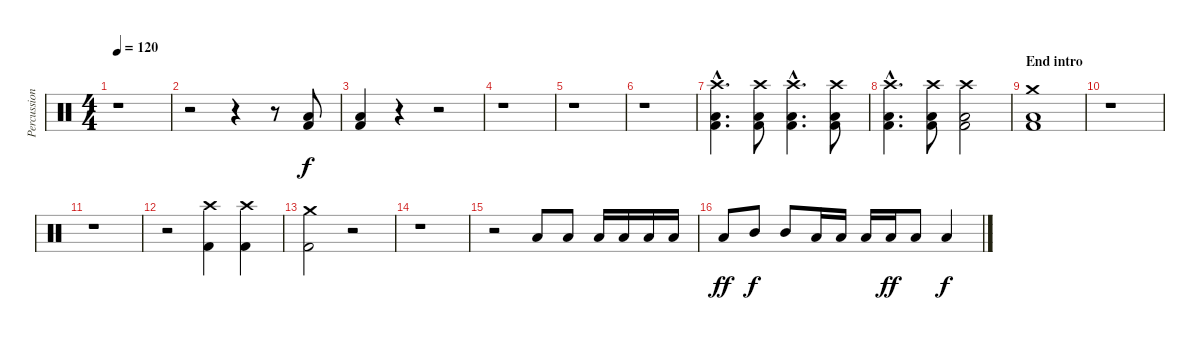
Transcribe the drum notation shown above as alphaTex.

\track ("Percussion" "Percussion") {instrument percussion}
\staff {score}
\articulation defaults
\ts (4 4)
\tempo 120
\clef neutral
\ks c
r.1{dy f} |
r.2 r.4 r.8 ("Low Floor Tom (hit)" "Kick (hit) 2").8 |
("Low Floor Tom (hit)" "Kick (hit) 2").4 r.4 r.2 |
r.1 |
r.1 |
r.1 |
("Crash high (hit)"{hac} "Low Floor Tom (hit)"{hac} "Kick (hit) 2"{hac}).4{d} ("Crash high (hit)" "Low Floor Tom (hit)" "Kick (hit) 2").8 ("Crash high (hit)"{hac} "Low Floor Tom (hit)"{hac} "Kick (hit) 2"{hac}).4{d} ("Crash high (hit)" "Low Floor Tom (hit)" "Kick (hit) 2").8 |
("Crash high (hit)"{hac} "Low Floor Tom (hit)"{hac} "Kick (hit) 2"{hac}).4{d} ("Crash high (hit)" "Low Floor Tom (hit)" "Kick (hit) 2").8 ("Crash high (hit)" "Low Floor Tom (hit)" "Kick (hit) 2").2 |
\section ("" "End intro")
("Crash medium (hit)" "Low Floor Tom (hit)" "Kick (hit) 2").1 |
r.1 |
r.1 |
r.2 ("Crash high (hit)" "Kick (hit) 2").4 ("Crash high (hit)" "Kick (hit) 2").4 |
("Crash medium (hit)" "Kick (hit) 2").2 r.2 |
r.1 |
r.2 "Low Tom (hit)".8 "Low Tom (hit)".8 "Low Tom (hit)".16 "Low Tom (hit)".16 "Low Tom (hit)".16 "Low Tom (hit)".16 |
"Low Tom (hit)".8{dy ff} "Mid Tom (hit)".8{dy f} "Mid Tom (hit)".8 "Low Tom (hit)".16 "Low Tom (hit)".16 "Low Tom (hit)".16 "Low Floor Tom (hit)".16{dy ff} "Low Floor Tom (hit)".8 "Low Floor Tom (hit)".4{dy f}
